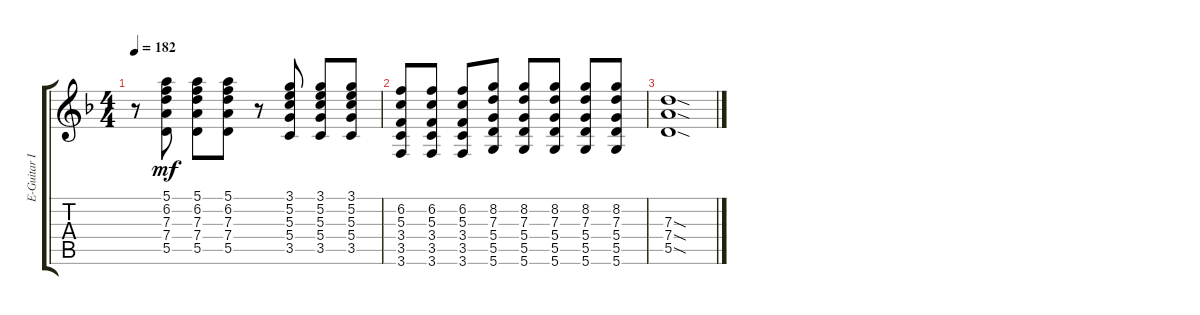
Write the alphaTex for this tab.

\track ("E-Guitar I" "E-Guitar I") {instrument acousticguitarsteel}
\staff {score tabs}
\tuning (E4 B3 G3 D3 A2 D2) {hide}
\ts (4 4)
\tempo 182
\clef g2
\ks f
r.8{dy mf} (5.1 6.2 7.3 7.4 5.5).8 (5.1 6.2 7.3 7.4 5.5).8 (5.1 6.2 7.3 7.4 5.5).8 r.8 (3.1 5.2 5.3 5.4 3.5).8 (3.1 5.2 5.3 5.4 3.5).8 (3.1 5.2 5.3 5.4 3.5).8 |
(6.2 5.3 3.4 3.5 3.6).8 (6.2 5.3 3.4 3.5 3.6).8 (6.2 5.3 3.4 3.5 3.6).8 (8.2 7.3 5.4 5.5 5.6).8 (8.2 7.3 5.4 5.5 5.6).8 (8.2 7.3 5.4 5.5 5.6).8 (8.2 7.3 5.4 5.5 5.6).8 (8.2 7.3 5.4 5.5 5.6).8 |
(7.3{sod} 7.4{sod} 5.5{sod}).1
